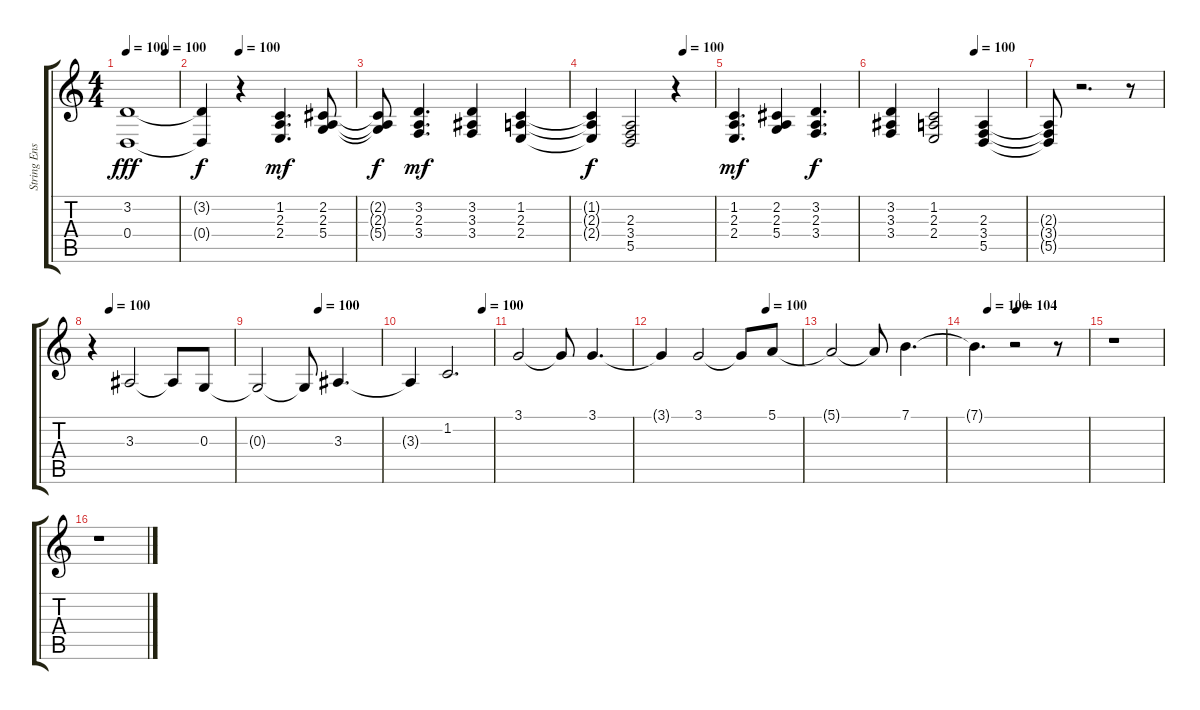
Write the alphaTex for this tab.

\track ("String Ensemble" "String Ens") {instrument stringensemble1}
\staff {score tabs}
\tuning (E4 B3 G3 D3 A2 E2) {hide}
\ts (4 4)
\tempo 100
\tempo (100 0.75)
\clef g2
\ks c
(3.2 0.4).1{dy fff} |
\tempo (100 0.25)
(3.2{t} 0.4{t}).4{dy f} r.4 (1.2 2.3 2.4).4{d dy mf} (2.2 2.3 5.4).8 |
(2.2{t} 2.3{t} 5.4{t}).8{dy f} (3.2 2.3 3.4).4{d dy mf} (3.2 3.3 3.4).4 (1.2 2.3 2.4).4 |
\tempo (100 0.75)
(1.2{t} 2.3{t} 2.4{t}).4{dy f} (2.3 3.4 5.5).2 r.4 |
(1.2 2.3 2.4).4{d dy mf} (2.2 2.3 5.4).4 (3.2 2.3 3.4).4{d dy f} |
\tempo (100 0.625)
(3.2 3.3 3.4).4 (1.2 2.3 2.4).2 (2.3 3.4 5.5).4 |
(2.3{t} 3.4{t} 5.5{t}).8 r.2{d} r.8 |
\tempo (100 0.125)
r.4 3.3.2 3.3{t}.8 0.3.8 |
\tempo (100 0.5)
0.3{t}.2 0.3{t}.8 3.3.4{d} |
\tempo (100 0.875)
3.3{t}.4 1.2.2{d} |
3.1.2 3.1{t}.8 3.1.4{d} |
\tempo (100 0.75)
3.1{t}.4 3.1.2 3.1{t}.8 5.1.8 |
5.1{t}.2 5.1{t}.8 7.1.4{d} |
\tempo (100 0.125)
\tempo (104 0.375)
7.1{t}.4{d} r.2 r.8 |
r.1 |
r.1
